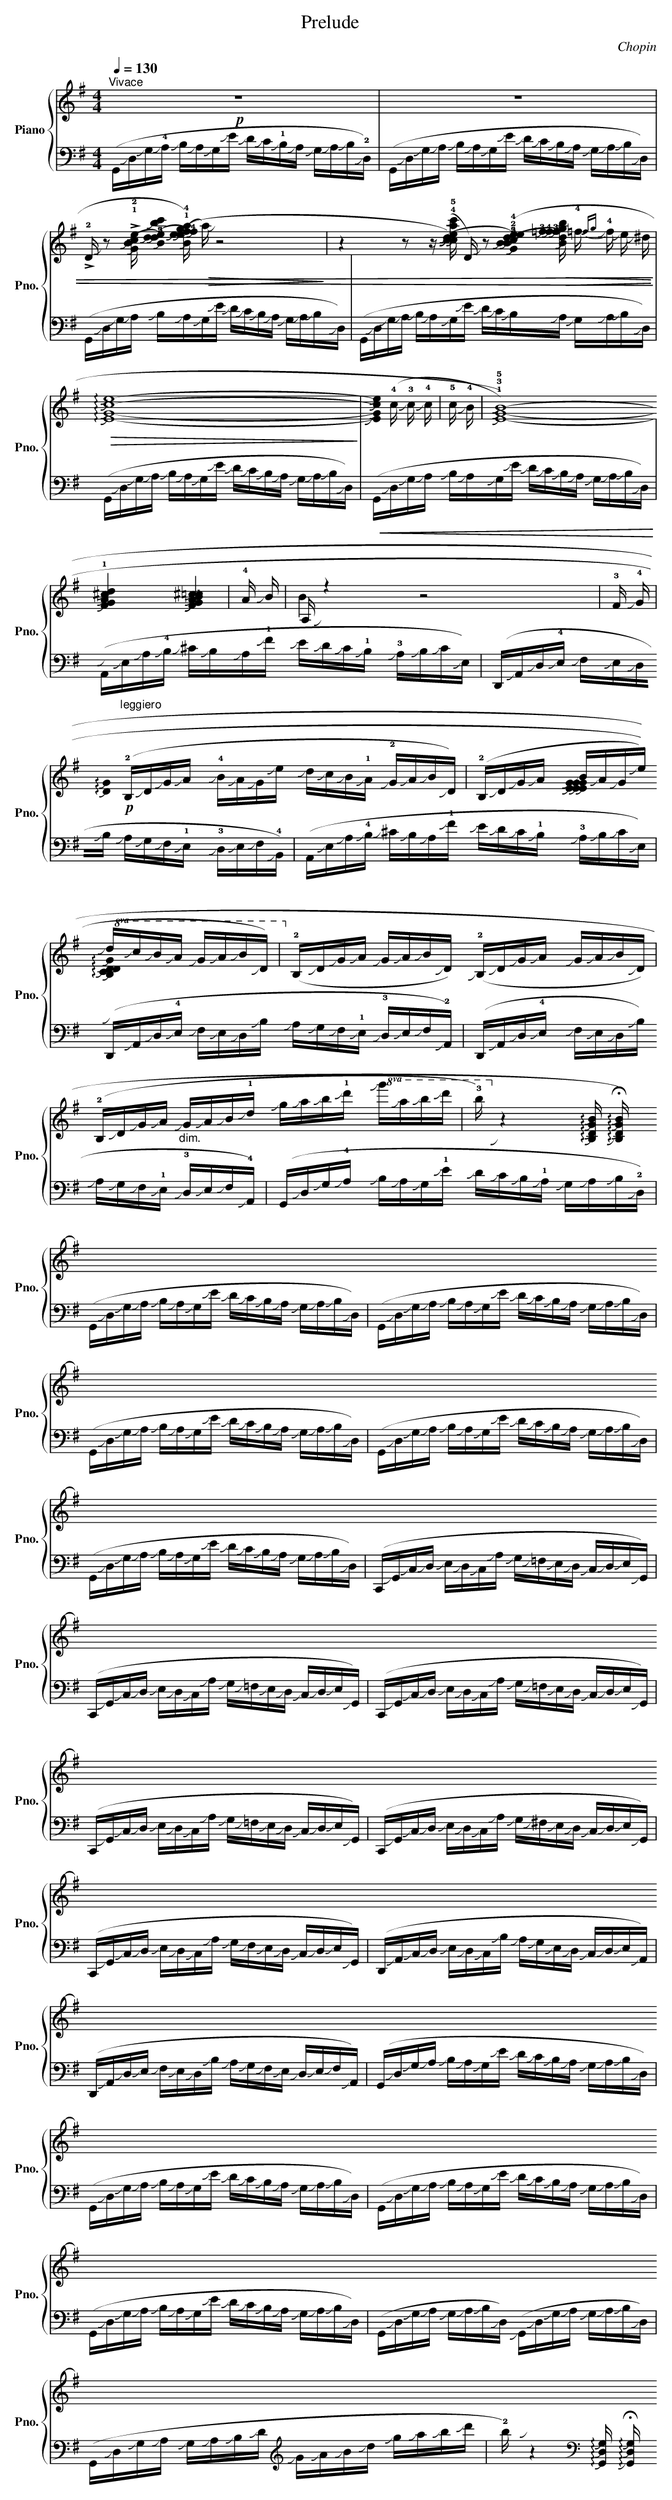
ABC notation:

X:1
T:Prelude
C:Chopin
%%score { ( 1 3 ) | 2 }
L:1/16
Q:1/4=130
M:4/4
K:G
V:1 treble nm="Piano" snm="Pno."
V:3 treble
L:1/4
V:2 bass
V:1
"^Vivace"!p! z16 | z16 | !>!!2!DI3J6 z2 !>!!1!!2![GI5JBI6J]6 z ([cI8JeI9J] | %3
 [BI10JdI11J]12) z2 z (!2!!5![eI14Jc'I15J] |!>(! !1-2!!5-4![dI16JbI17J]16!>)! | %5
 !1!!4![BI18JgI19J]8) z8 |!p! (!4!fI21J15 eI22J | aI23J8) z8 |!<(! (!4!fI25J15 eI26J!<)! | %9
!>(! aI27J8) z8!>)! | z4 z2 z (!4!!5![aI32Jc'I33J] [cI34JeI35J]6) z (!4!!5![cI37JdI38J] | %11
 DI39J6) z2 !2!!4![GI41JBI42J]6 z (!2!!4![cI44JeI45J] | [BI46JdI47J]12) z2 z (!2!!5![eI50Jc'I51J] | %13
!>(! !2-1!!5-4![dI52JbI53J]16!>)! | !1!!4![BI54JgI55J]8) z8 |!<(! !3!=fI57J8 !4!fI58J7 !3!fI59J | %16
 !4!=fI60J7{fI61J/gI62J/} !4!fI63J eI64J7 ^dI65J!<)! | %17
!>(! !arpeggio![EI66J-GI67J-cI68J-eI69J-]16-!>)! | [EI70JGI71JcI72JeI73J]16 | %19
 (!4!cI74J8 !3!cI75J7 !4!cI76J | !5!cI77J15 !4!BI78J | !1!!3!!5![EI79J-GI80J-BI81J-]16- | %22
 !4!AI82J15 BI83J | A,I84J4 z4 z8 | !3!FI87J15 !4!GI88J | !arpeggio![xDI90JGI91J]16) | z16 | %27
"^leggiero"!p! (!2!B,I93JDI94JGI95JAI96J !4!BI97JAI98JGI99JeI100J dI101JcI102JBI103J!1!AI104J !2!GI105JAI106JBI107JDI108J) | %28
 (!2!B,I109JDI110JGI111JAI112J BI113JAI114JGI115JeI116J dI117JcI118JBI119JAI120J GI121JAI122JBI123JDI124J) | %29
 (!2!B,I125JDI126JGI127JAI128J GI129JAI130JBI131JDI132J) (!2!B,I133JDI134JGI135JAI136J GI137JAI138JBI139JDI140J) | %30
 (!2!B,I141JDI142JGI143JAI144J"_dim." GI145JAI146JBI147J!1!dI148J gI149JaI150JbI151J!1!d'I152J!8va(! g'I153Ja'I154Jb'I155Jd''I156J | %31
 !3!b'I157J4)!8va)! z4 !arpeggio![B,I159JDI160JGI161JBI162J]8 | %32
 !arpeggio!!fermata![B,I163JDI164JGI165JBI166J]16 |] %33
V:2
 (G,,I167JD,I168JG,I169J!4!A,I170J B,I171JA,I172JG,I173JEI174J DI175JCI176J!1!B,I177JA,I178J G,I179JA,I180JB,I181J!2!D,I182J) | %1
 (G,,I183JD,I184JG,I185JA,I186J B,I187JA,I188JG,I189JEI190J DI191JCI192JB,I193JA,I194J G,I195JA,I196JB,I197JD,I198J) | %2
 (G,,I199JD,I200JG,I201JA,I202J B,I203JA,I204JG,I205JEI206J DI207JCI208JB,I209JA,I210J G,I211JA,I212JB,I213JD,I214J) | %3
 (G,,I215JD,I216JG,I217JA,I218J B,I219JA,I220JG,I221JEI222J DI223JCI224JB,I225JA,I226J G,I227JA,I228JB,I229JD,I230J) | %4
 (G,,I231JD,I232JG,I233JA,I234J B,I235JA,I236JG,I237JEI238J DI239JCI240JB,I241JA,I242J G,I243JA,I244JB,I245JD,I246J) | %5
!<(! (G,,I247JD,I248JG,I249JA,I250J B,I251JA,I252JG,I253JEI254J DI255JCI256JB,I257JA,I258J G,I259JA,I260JB,I261JD,I262J)!<)! | %6
 (A,,I263JE,I264JA,I265J!4!B,I266J ^CI267JB,I268JA,I269J!1!FI270J EI271JDI272JCI273J!1!B,I274J !3!A,I275JB,I276JCI277JE,I278J) | %7
 (D,,I279JA,,I280JD,I281J!4!E,I282J F,I283JE,I284JD,I285JB,I286J A,I287JG,I288JF,I289J!1!E,I290J !3!D,I291JE,I292JF,I293J!4!B,,I294J) | %8
 (A,,I295JE,I296JA,I297J!4!B,I298J ^CI299JB,I300JA,I301J!1!FI302J EI303JDI304JCI305J!1!B,I306J !3!A,I307JB,I308JCI309JE,I310J) | %9
 (D,,I311JA,,I312JD,I313J!4!E,I314J F,I315JE,I316JD,I317JB,I318J A,I319JG,I320JF,I321J!1!E,I322J !3!D,I323JE,I324JF,I325J!2!A,,I326J) | %10
 (D,,I327JA,,I328JD,I329J!4!E,I330J F,I331JE,I332JD,I333JB,I334J A,I335JG,I336JF,I337J!1!E,I338J !3!D,I339JE,I340JF,I341J!4!A,,I342J) | %11
 (G,,I343JD,I344JG,I345J!4!A,I346J B,I347JA,I348JG,I349J!1!EI350J DI351JCI352JB,I353J!1!A,I354J G,I355JA,I356JB,I357J!2!D,I358J) | %12
 (G,,I359JD,I360JG,I361JA,I362J B,I363JA,I364JG,I365JEI366J DI367JCI368JB,I369JA,I370J G,I371JA,I372JB,I373JD,I374J) | %13
 (G,,I375JD,I376JG,I377JA,I378J B,I379JA,I380JG,I381JEI382J DI383JCI384JB,I385JA,I386J G,I387JA,I388JB,I389JD,I390J) | %14
 (G,,I391JD,I392JG,I393JA,I394J B,I395JA,I396JG,I397JEI398J DI399JCI400JB,I401JA,I402J G,I403JA,I404JB,I405JD,I406J) | %15
 (G,,I407JD,I408JG,I409JA,I410J B,I411JA,I412JG,I413JEI414J DI415JCI416JB,I417JA,I418J G,I419JA,I420JB,I421JD,I422J) | %16
 (G,,I423JD,I424JG,I425JA,I426J B,I427JA,I428JG,I429JEI430J DI431JCI432JB,I433JA,I434J G,I435JA,I436JB,I437JD,I438J) | %17
 (C,,I439JG,,I440JC,I441JD,I442J E,I443JD,I444JC,I445JA,I446J G,I447J=F,I448JE,I449JD,I450J C,I451JD,I452JE,I453JG,,I454J) | %18
 (C,,I455JG,,I456JC,I457JD,I458J E,I459JD,I460JC,I461JA,I462J G,I463J=F,I464JE,I465JD,I466J C,I467JD,I468JE,I469JG,,I470J) | %19
 (C,,I471JG,,I472JC,I473JD,I474J E,I475JD,I476JC,I477JA,I478J G,I479J=F,I480JE,I481JD,I482J C,I483JD,I484JE,I485JG,,I486J) | %20
 (C,,I487JG,,I488JC,I489JD,I490J E,I491JD,I492JC,I493JA,I494J G,I495J=F,I496JE,I497JD,I498J C,I499JD,I500JE,I501JG,,I502J) | %21
 (C,,I503JG,,I504JC,I505JD,I506J E,I507JD,I508JC,I509JA,I510J G,I511J^F,I512JE,I513JD,I514J C,I515JD,I516JE,I517JG,,I518J) | %22
 (C,,I519JG,,I520JC,I521JD,I522J E,I523JD,I524JC,I525JA,I526J G,I527JF,I528JE,I529JD,I530J C,I531JD,I532JE,I533JG,,I534J) | %23
 (D,,I535JA,,I536JC,I537JD,I538J E,I539JD,I540JC,I541JB,I542J A,I543JG,I544JE,I545JD,I546J C,I547JD,I548JE,I549JA,,I550J) | %24
 (D,,I551JA,,I552JD,I553JE,I554J F,I555JE,I556JD,I557JB,I558J A,I559JG,I560JF,I561JE,I562J D,I563JE,I564JF,I565JA,,I566J) | %25
 (G,,I567JD,I568JG,I569JA,I570J B,I571JA,I572JG,I573JEI574J DI575JCI576JB,I577JA,I578J G,I579JA,I580JB,I581JD,I582J) | %26
 (G,,I583JD,I584JG,I585JA,I586J B,I587JA,I588JG,I589JEI590J DI591JCI592JB,I593JA,I594J G,I595JA,I596JB,I597JD,I598J) | %27
 (G,,I599JD,I600JG,I601JA,I602J B,I603JA,I604JG,I605JEI606J DI607JCI608JB,I609JA,I610J G,I611JA,I612JB,I613JD,I614J) | %28
 (G,,I615JD,I616JG,I617JA,I618J B,I619JA,I620JG,I621JEI622J DI623JCI624JB,I625JA,I626J G,I627JA,I628JB,I629JD,I630J) | %29
 (G,,I631JD,I632JG,I633JA,I634J G,I635JA,I636JB,I637JD,I638J) (G,,I639JD,I640JG,I641JA,I642J G,I643JA,I644JB,I645JD,I646J) | %30
 (G,,I647JD,I648JG,I649JA,I650J G,I651JA,I652JB,I653JDI654J[K:treble] GI655JAI656JBI657JdI658J gI659JaI660JbI661Jd'I662J | %31
 !2!bI663J4) z4[K:bass] !arpeggio![G,,I665JD,I666JG,I667J]8 | %32
 !arpeggio!!fermata![G,,I668JD,I669JG,I670J]16 |] %33
V:3
 x4 | x4 | x4 | x4 | x4 | x4 | !1![GI677JAI678J^cI679J]4 | !arpeggio![FI680JdI681J] z x2 | %8
 [GI684JAI685J^cI686J]4 | !arpeggio![FI687J=cI688J] z x2 | x4 | x4 | x4 | x4 | x4 | !1!BI696J4 | %16
 BI697J4 | x4 | x4 | [EI700JGI701J]4 | [EI702JGI703J]4 | x4 | [EI705JGI706J]4 | %23
 !arpeggio![xDI708JGI709J]4 | [CI710JDI711J]4 | B,I712J x3 | x4 | x4 | x4 | x4 | x3!8va(! x | %31
 x!8va)! x3 | x4 |] %33
